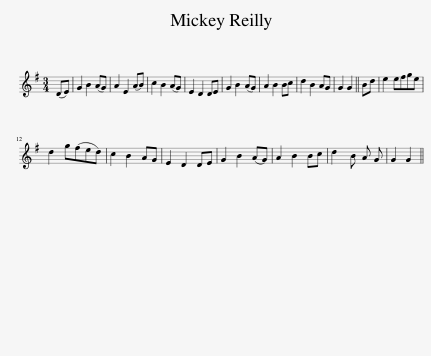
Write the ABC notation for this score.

X:1
L:1/8
M:3/4
I:linebreak $
K:G
V:1 treble
V:1
 (DE) | G2 B2 (AG) | A2 E2 (AB) | c2 B2 (AG) | E2 D2 DE | %5
 G2 B2 (AG) | A2 B2 Bc | d2 B2 AG | G2 G2 || Bd | %10
 e2 efge |$ d2 g(fed) | c2 B2 AG | E2 D2 DE | G2 B2 (AG) | %15
 A2 B2 Bc | d2 B A G | G2 G2 || %18
